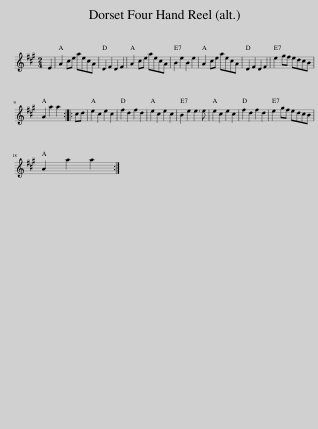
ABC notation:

X:1
L:1/8
M:2/4
I:linebreak $
K:A
V:1 treble
V:1
 E2 | A2 ce aecA | D2 F2 D2 F2 | A2 ce aecA | B2 e2 B2 e2 | %5
 A2 ce aecA | D2 F2 D2 F2 | e2 gf edcB |$ A2 a2 a2 :: cd | %10
 e2 c2 e2 c2 | f2 d2 f2 d2 | e2 c2 e2 c2 | B2 e2 e3 e | e2 c2 e2 c2 | %15
 f2 d2 f2 d2 | e2 gf edcB |$ A2 a2 a2 :| %18
